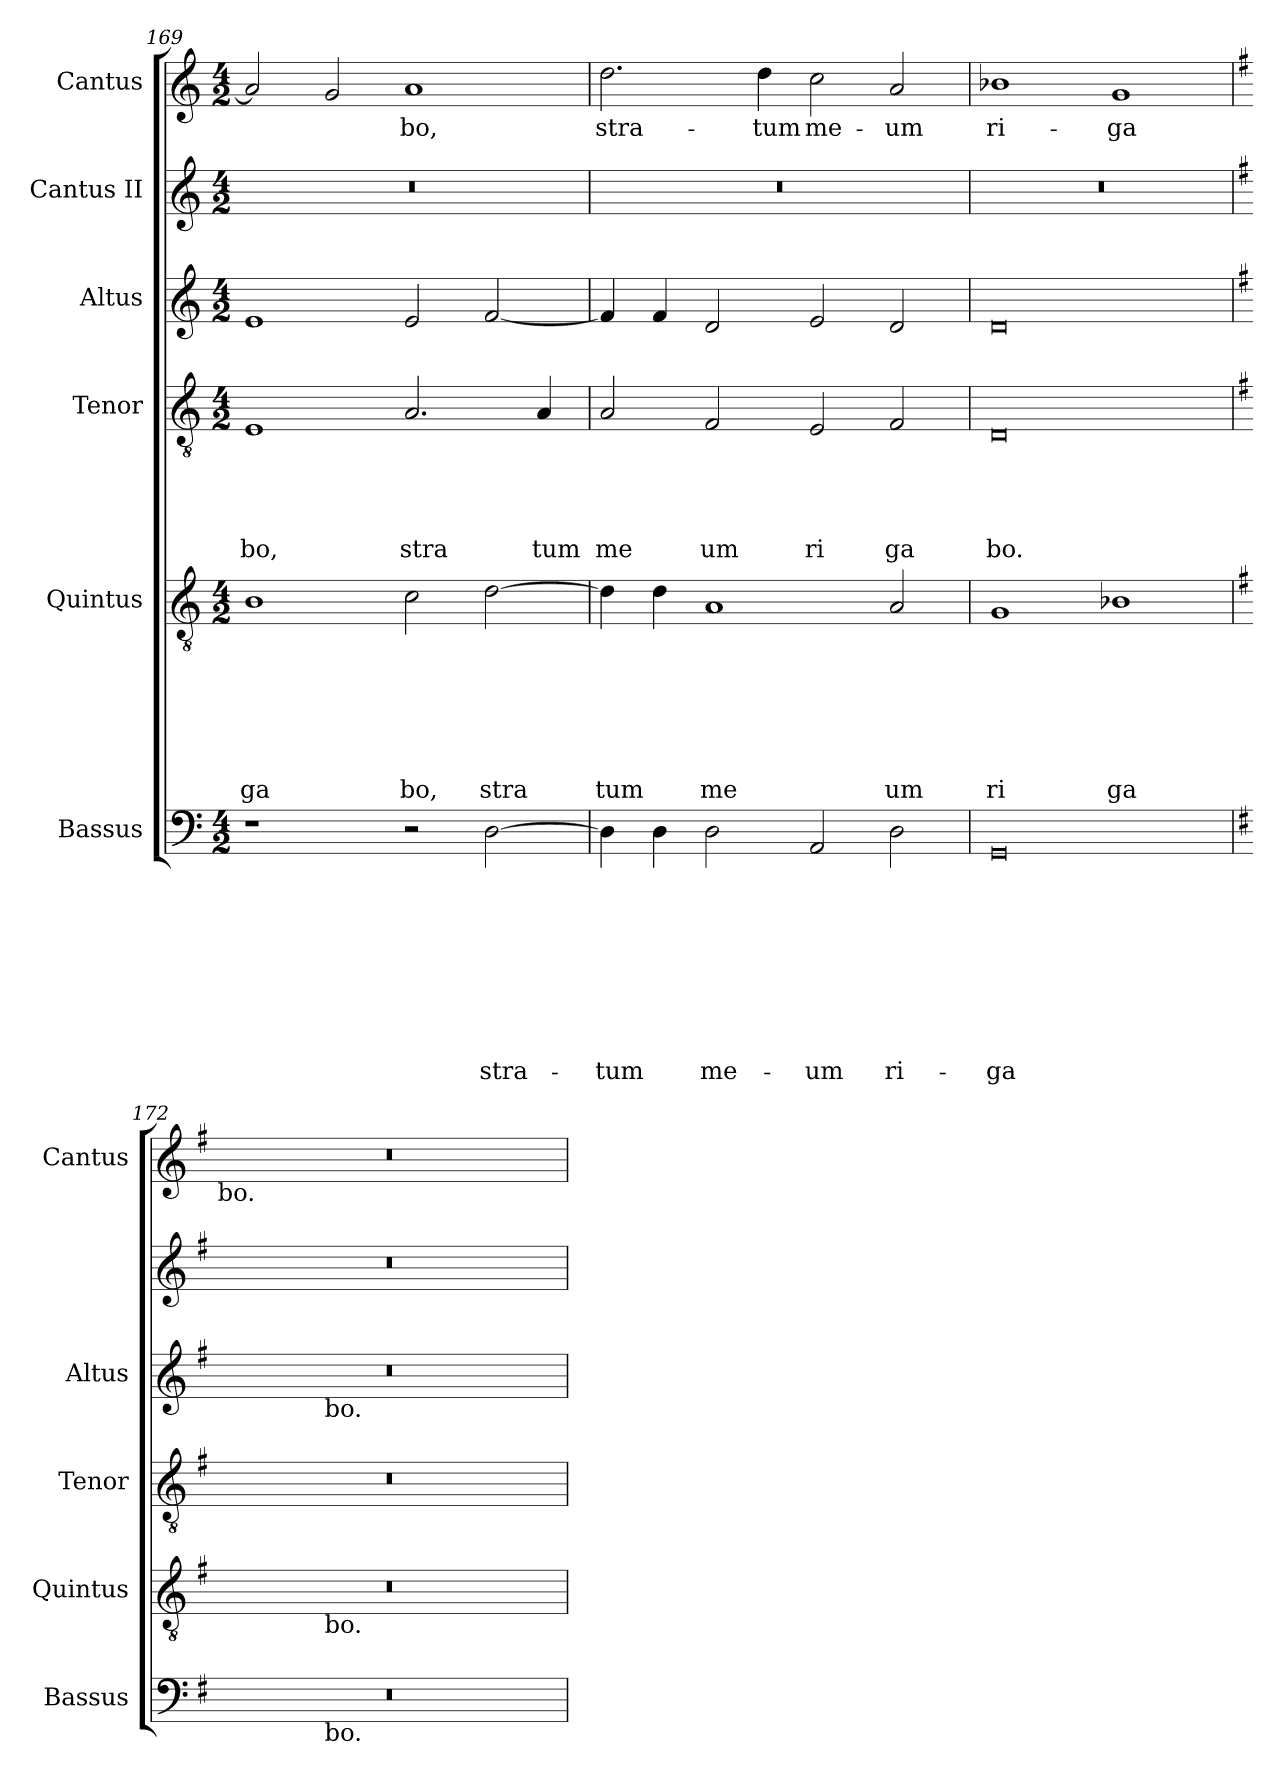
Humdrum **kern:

**kern	**text	**text	**text	**text	**text	**text	**text	**text	**text	**kern	**text	**text	**text	**text	**text	**text	**text	**kern	**text	**text	**text	**text	**text	**kern	**kern	**kern	**text
*part6	*part6	*part6	*part6	*part6	*part6	*part6	*part6	*part6	*part6	*part5	*part5	*part5	*part5	*part5	*part5	*part5	*part5	*part4	*part4	*part4	*part4	*part4	*part4	*part3	*part2	*part1	*part1
*staff6	*staff6	*staff6	*staff6	*staff6	*staff6	*staff6	*staff6	*staff6	*staff6	*staff5	*staff5	*staff5	*staff5	*staff5	*staff5	*staff5	*staff5	*staff4	*staff4	*staff4	*staff4	*staff4	*staff4	*staff3	*staff2	*staff1	*staff1
*I"Bassus	*	*	*	*	*	*	*	*	*	*I"Quintus	*	*	*	*	*	*	*	*I"Tenor	*	*	*	*	*	*I"Altus	*I"Cantus II	*I"Cantus	*
*I'Bassus	*	*	*	*	*	*	*	*	*	*I'Quintus	*	*	*	*	*	*	*	*I'Tenor	*	*	*	*	*	*I'Altus	*	*I'Cantus	*
*clefF4	*	*	*	*	*	*	*	*	*	*clefGv2	*	*	*	*	*	*	*	*clefGv2	*	*	*	*	*	*clefG2	*clefG2	*clefG2	*
*k[]	*	*	*	*	*	*	*	*	*	*k[]	*	*	*	*	*	*	*	*k[]	*	*	*	*	*	*k[]	*k[]	*k[]	*
*C:	*	*	*	*	*	*	*	*	*	*C:	*	*	*	*	*	*	*	*C:	*	*	*	*	*	*C:	*C:	*C:	*
*M4/2	*	*	*	*	*	*	*	*	*	*M4/2	*	*	*	*	*	*	*	*M4/2	*	*	*	*	*	*M4/2	*M4/2	*M4/2	*
=169	=169	=169	=169	=169	=169	=169	=169	=169	=169	=169	=169	=169	=169	=169	=169	=169	=169	=169	=169	=169	=169	=169	=169	=169	=169	=169	=169
!	!	!	!	!	!	!	!	!	!	!	!	!	!	!	!	!	!LO:LY:b	!	!	!	!	!	!LO:LY:b	!	!	!	!
1r	.	.	.	.	.	.	.	.	.	1B	.	.	.	.	.	.	ga	1E	.	.	.	.	bo,	1e	0r	2a/]	.
.	.	.	.	.	.	.	.	.	.	.	.	.	.	.	.	.	.	.	.	.	.	.	.	.	.	2g/	.
!	!	!	!	!	!	!	!	!	!	!	!	!	!	!	!	!	!LO:LY:b	!	!	!	!	!	!LO:LY:b	!	!	!	!LO:LY:b
2r	.	.	.	.	.	.	.	.	.	2c\	.	.	.	.	.	.	bo,	2.A/	.	.	.	.	stra	2e/	.	1a	-bo,
!	!	!	!	!	!	!	!	!	!LO:LY:b	!	!	!	!	!	!	!	!LO:LY:b	!	!	!	!	!	!	!	!	!	!
[>2D\	.	.	.	.	.	.	.	.	stra-	[>2d\	.	.	.	.	.	.	stra	.	.	.	.	.	.	[<2f/	.	.	.
!	!	!	!	!	!	!	!	!	!	!	!	!	!	!	!	!	!	!	!	!	!	!	!LO:LY:b	!	!	!	!
.	.	.	.	.	.	.	.	.	.	.	.	.	.	.	.	.	.	4A/	.	.	.	.	tum	.	.	.	.
=170	=170	=170	=170	=170	=170	=170	=170	=170	=170	=170	=170	=170	=170	=170	=170	=170	=170	=170	=170	=170	=170	=170	=170	=170	=170	=170	=170
!	!	!	!	!	!	!	!	!	!LO:LY:b	!	!	!	!	!	!	!	!LO:LY:b	!	!	!	!	!	!LO:LY:b	!	!	!	!LO:LY:b
4D\]	.	.	.	.	.	.	.	.	-tum	4d\]	.	.	.	.	.	.	tum	2A/	.	.	.	.	me	4f/]	0r	2.dd\	stra-
4D\	.	.	.	.	.	.	.	.	.	4d\	.	.	.	.	.	.	.	.	.	.	.	.	.	4f/	.	.	.
!	!	!	!	!	!	!	!	!	!LO:LY:b	!	!	!	!	!	!	!	!LO:LY:b	!	!	!	!	!	!LO:LY:b	!	!	!	!
2D\	.	.	.	.	.	.	.	.	me-	1A	.	.	.	.	.	.	me	2F/	.	.	.	.	um	2d/	.	.	.
!	!	!	!	!	!	!	!	!	!	!	!	!	!	!	!	!	!	!	!	!	!	!	!	!	!	!	!LO:LY:b
.	.	.	.	.	.	.	.	.	.	.	.	.	.	.	.	.	.	.	.	.	.	.	.	.	.	4dd\	-tum
!	!	!	!	!	!	!	!	!	!LO:LY:b	!	!	!	!	!	!	!	!	!	!	!	!	!	!LO:LY:b	!	!	!	!LO:LY:b
2AA/	.	.	.	.	.	.	.	.	-um	.	.	.	.	.	.	.	.	2E/	.	.	.	.	ri	2e/	.	2cc\	me-
!	!	!	!	!	!	!	!	!	!LO:LY:b	!	!	!	!	!	!	!	!LO:LY:b	!	!	!	!	!	!LO:LY:b	!	!	!	!LO:LY:b
2D\	.	.	.	.	.	.	.	.	ri-	2A/	.	.	.	.	.	.	um	2F/	.	.	.	.	ga	2d/	.	2a/	-um
=171	=171	=171	=171	=171	=171	=171	=171	=171	=171	=171	=171	=171	=171	=171	=171	=171	=171	=171	=171	=171	=171	=171	=171	=171	=171	=171	=171
!	!	!	!	!	!	!	!	!	!LO:LY:b	!	!	!	!	!	!	!	!LO:LY:b	!	!	!	!	!	!LO:LY:b	!	!	!	!LO:LY:b
0GG	.	.	.	.	.	.	.	.	-ga-	1G	.	.	.	.	.	.	ri	0D	.	.	.	.	bo.	0d	0r	1b-X	ri-
!	!	!	!	!	!	!	!	!	!	!	!	!	!	!	!	!	!LO:LY:b	!	!	!	!	!	!	!	!	!	!LO:LY:b
.	.	.	.	.	.	.	.	.	.	1B-X	.	.	.	.	.	.	ga	.	.	.	.	.	.	.	.	1g	-ga-
=172	=172	=172	=172	=172	=172	=172	=172	=172	=172	=172	=172	=172	=172	=172	=172	=172	=172	=172	=172	=172	=172	=172	=172	=172	=172	=172	=172
*k[f#]	*	*	*	*	*	*	*	*	*	*k[f#]	*	*	*	*	*	*	*	*k[f#]	*	*	*	*	*	*k[f#]	*k[f#]	*k[f#]	*
*G:	*	*	*	*	*	*	*	*	*	*G:	*	*	*	*	*	*	*	*G:	*	*	*	*	*	*G:	*G:	*G:	*
!	!	!	!	!	!	!	!	!	!	!	!	!	!	!	!	!	!	!	!	!	!	!	!	!	!	!LO:TX:b:t=bo.	!
*^	*	*	*	*	*	*	*	*	*	*^	*	*	*	*	*	*	*	*	*	*	*	*	*	*^	*	*	*
0r	4ryy	.	.	.	.	.	.	.	.	.	0r	4ryy	.	.	.	.	.	.	.	0r	.	.	.	.	.	0r	4ryy	0r	0r	.
.	8ryy	.	.	.	.	.	.	.	.	.	.	8ryy	.	.	.	.	.	.	.	.	.	.	.	.	.	.	8ryy	.	.	.
.	32ryy	.	.	.	.	.	.	.	.	.	.	32ryy	.	.	.	.	.	.	.	.	.	.	.	.	.	.	32ryy	.	.	.
!	!	!	!	!	!	!	!	!	!	!	!	!	!	!	!	!	!	!	!	!	!	!	!	!	!	!	!LO:TX:b:t=bo.	!	!	!
!	!	!	!	!	!	!	!	!	!	!	!	!LO:TX:b:t=bo.	!	!	!	!	!	!	!	!	!	!	!	!	!	!	!	!	!	!
!	!LO:TX:b:t=bo.	!	!	!	!	!	!	!	!	!	!	!	!	!	!	!	!	!	!	!	!	!	!	!	!	!	!	!	!	!
.	1ryy	.	.	.	.	.	.	.	.	.	.	1ryy	.	.	.	.	.	.	.	.	.	.	.	.	.	.	1ryy	.	.	.
.	2ryy	.	.	.	.	.	.	.	.	.	.	2ryy	.	.	.	.	.	.	.	.	.	.	.	.	.	.	2ryy	.	.	.
.	16.ryy	.	.	.	.	.	.	.	.	.	.	16.ryy	.	.	.	.	.	.	.	.	.	.	.	.	.	.	16.ryy	.	.	.
*v	*v	*	*	*	*	*	*	*	*	*	*	*	*	*	*	*	*	*	*	*	*	*	*	*	*	*v	*v	*	*	*
*	*	*	*	*	*	*	*	*	*	*v	*v	*	*	*	*	*	*	*	*	*	*	*	*	*	*	*	*	*
=!	=!	=!	=!	=!	=!	=!	=!	=!	=!	=!	=!	=!	=!	=!	=!	=!	=!	=!	=!	=!	=!	=!	=!	=!	=!	=!	=!
*-	*-	*-	*-	*-	*-	*-	*-	*-	*-	*-	*-	*-	*-	*-	*-	*-	*-	*-	*-	*-	*-	*-	*-	*-	*-	*-	*-
